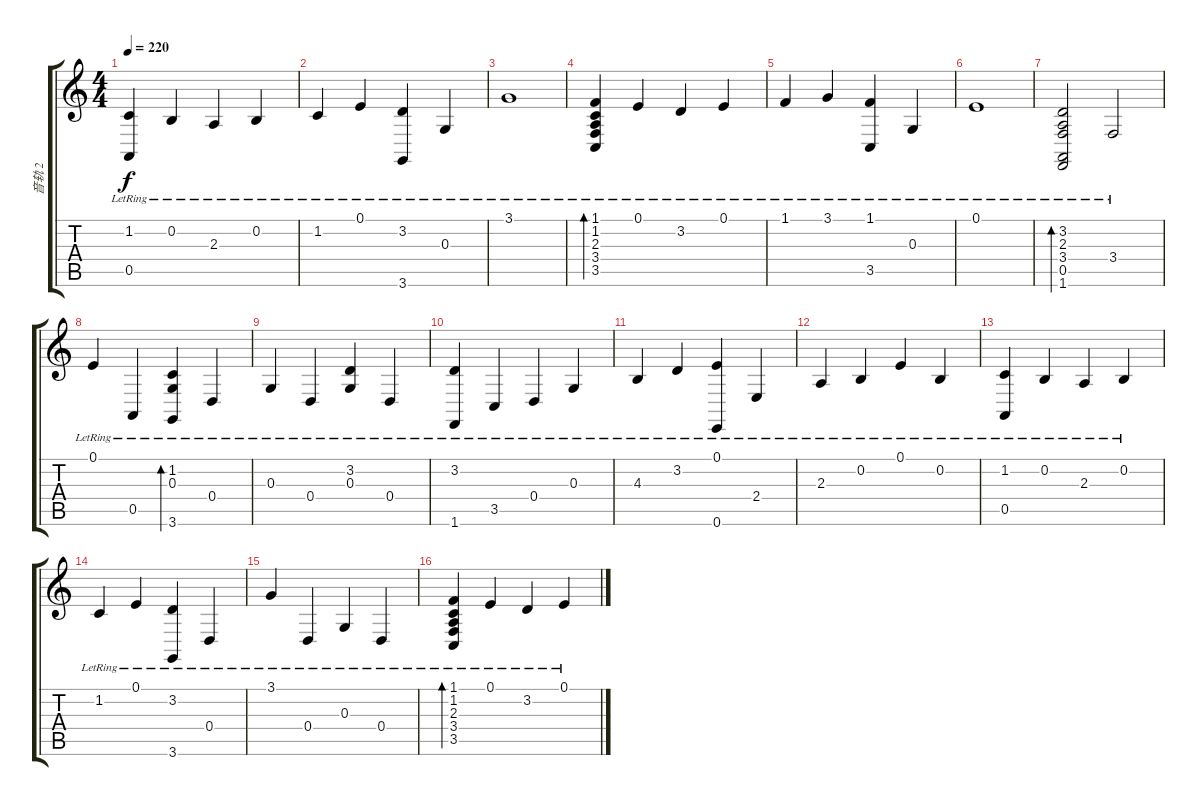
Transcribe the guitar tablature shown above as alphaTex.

\track ("音轨 2" "音轨 2") {instrument synthstrings2}
\staff {score tabs}
\tuning (E4 B3 G3 D3 A2 E2) {hide}
\ts (4 4)
\tempo 220
\clef g2
\ks c
(1.2{lr} 0.5{lr}).4{dy f} 0.2{lr}.4 2.3{lr}.4 0.2{lr}.4 |
1.2{lr}.4 0.1{lr}.4 (3.2{lr} 3.6{lr}).4 0.3{lr}.4 |
3.1{lr}.1 |
(1.1{lr} 1.2{lr} 2.3{lr} 3.4{lr} 3.5{lr}).4{bd 480} 0.1{lr}.4 3.2{lr}.4 0.1{lr}.4 |
1.1{lr}.4 3.1{lr}.4 (1.1{lr} 3.5{lr}).4 0.3{lr}.4 |
0.1{lr}.1 |
(3.2{lr} 2.3{lr} 3.4{lr} 0.5{lr} 1.6{lr}).2{bd 480} 3.4{lr}.2 |
0.1{lr}.4 0.5{lr}.4 (1.2{lr} 0.3{lr} 3.6{lr}).4{bd 480} 0.4{lr}.4 |
0.3{lr}.4 0.4{lr}.4 (3.2{lr} 0.3{lr}).4 0.4{lr}.4 |
(3.2{lr} 1.6{lr}).4 3.5{lr}.4 0.4{lr}.4 0.3{lr}.4 |
4.3{lr}.4 3.2{lr}.4 (0.1{lr} 0.6{lr}).4 2.4{lr}.4 |
2.3{lr}.4 0.2{lr}.4 0.1{lr}.4 0.2{lr}.4 |
(1.2{lr} 0.5{lr}).4 0.2{lr}.4 2.3{lr}.4 0.2{lr}.4 |
1.2{lr}.4 0.1{lr}.4 (3.2{lr} 3.6{lr}).4 0.4{lr}.4 |
3.1{lr}.4 0.4{lr}.4 0.3{lr}.4 0.4{lr}.4 |
(1.1{lr} 1.2{lr} 2.3{lr} 3.4{lr} 3.5{lr}).4{bd 480} 0.1{lr}.4 3.2{lr}.4 0.1{lr}.4
